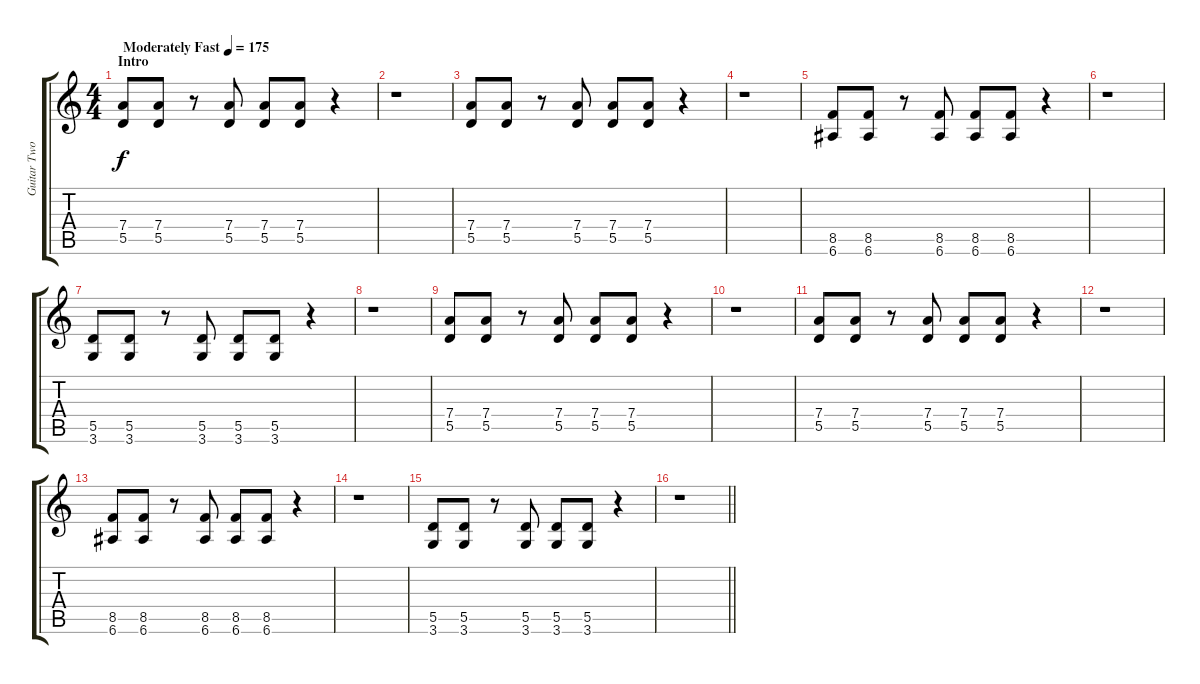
\track ("Guitar Two" "Guitar Two") {instrument distortionguitar}
\staff {score tabs}
\tuning (E4 B3 G3 D3 A2 E2) {hide}
\ts (4 4)
\section ("" "Intro")
\tempo (175 "Moderately Fast")
\clef g2
\ks c
(7.4 5.5).8{dy f instrument distortionguitar} (7.4 5.5).8 r.8 (7.4 5.5).8 (7.4 5.5).8 (7.4 5.5).8 r.4 |
r.1 |
(7.4 5.5).8 (7.4 5.5).8 r.8 (7.4 5.5).8 (7.4 5.5).8 (7.4 5.5).8 r.4 |
r.1 |
(8.5 6.6).8 (8.5 6.6).8 r.8 (8.5 6.6).8 (8.5 6.6).8 (8.5 6.6).8 r.4 |
r.1 |
(5.5 3.6).8 (5.5 3.6).8 r.8 (5.5 3.6).8 (5.5 3.6).8 (5.5 3.6).8 r.4 |
r.1 |
(7.4 5.5).8 (7.4 5.5).8 r.8 (7.4 5.5).8 (7.4 5.5).8 (7.4 5.5).8 r.4 |
r.1 |
(7.4 5.5).8 (7.4 5.5).8 r.8 (7.4 5.5).8 (7.4 5.5).8 (7.4 5.5).8 r.4 |
r.1 |
(8.5 6.6).8 (8.5 6.6).8 r.8 (8.5 6.6).8 (8.5 6.6).8 (8.5 6.6).8 r.4 |
r.1 |
(5.5 3.6).8 (5.5 3.6).8 r.8 (5.5 3.6).8 (5.5 3.6).8 (5.5 3.6).8 r.4 |
\barLineRight lightlight
r.1
